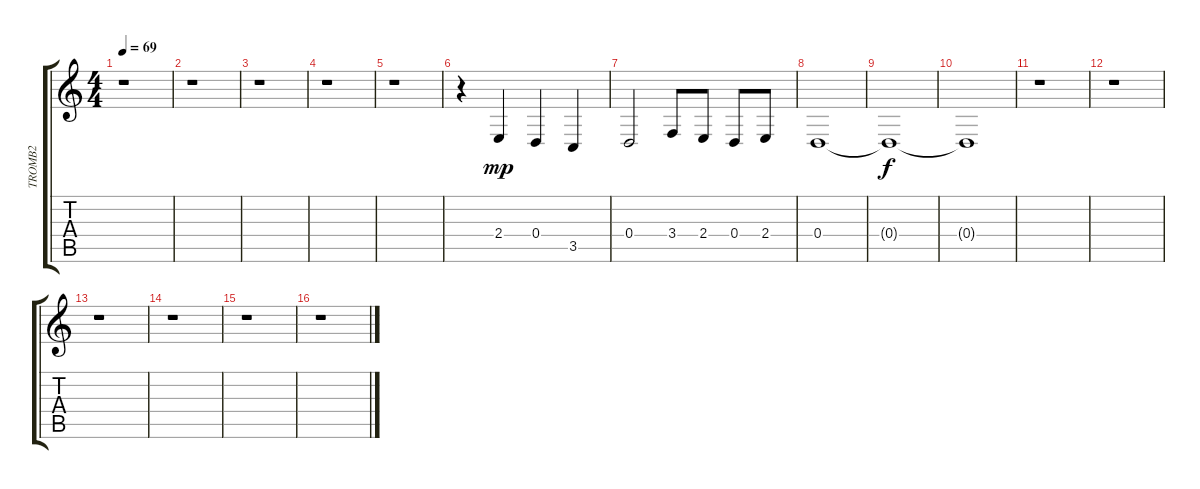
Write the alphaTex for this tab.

\track ("TROMB2" "TROMB2") {instrument trombone}
\staff {score tabs}
\tuning (E4 B3 G3 D3 A2 E2) {hide}
\ts (4 4)
\tempo 69
\clef g2
\ks c
r.1{dy mp instrument trombone} |
r.1 |
r.1 |
r.1 |
r.1 |
r.4 2.4.4{volume 12} 0.4.4 3.5.4 |
0.4.2 3.4.8 2.4.8 0.4.8 2.4.8 |
0.4.1 |
0.4{t}.1{dy f} |
0.4{t}.1 |
r.1 |
r.1 |
r.1 |
r.1 |
r.1 |
r.1
